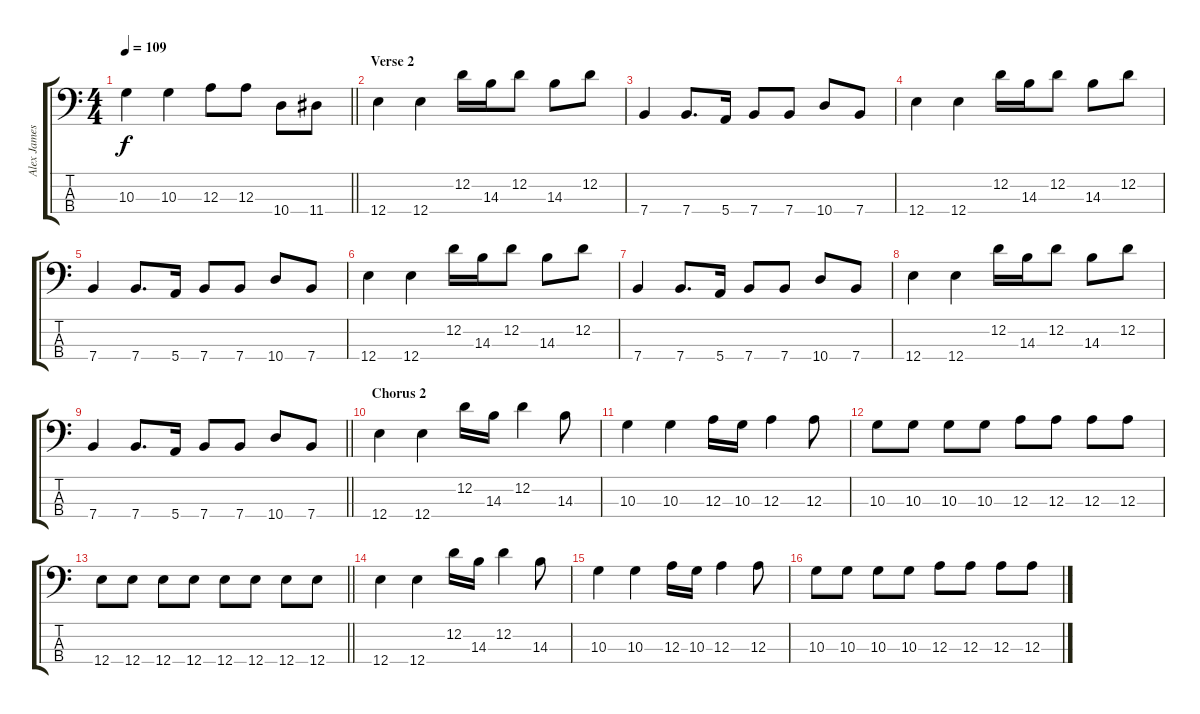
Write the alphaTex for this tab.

\track ("Alex James - Bass" "Alex James") {instrument electricbassfinger}
\staff {score tabs}
\tuning (G2 D2 A1 E1) {hide}
\ts (4 4)
\tempo 109
\clef f4
\barLineRight lightlight
\ks c
10.3.4{dy f} 10.3.4 12.3.8 12.3.8 10.4.8 11.4.8 |
\section ("" "Verse 2")
12.4.4 12.4.4 12.2.16 14.3.16 12.2.8 14.3.8 12.2.8 |
7.4.4 7.4.8{d} 5.4.16 7.4.8 7.4.8 10.4.8 7.4.8 |
12.4.4 12.4.4 12.2.16 14.3.16 12.2.8 14.3.8 12.2.8 |
7.4.4 7.4.8{d} 5.4.16 7.4.8 7.4.8 10.4.8 7.4.8 |
12.4.4 12.4.4 12.2.16 14.3.16 12.2.8 14.3.8 12.2.8 |
7.4.4 7.4.8{d} 5.4.16 7.4.8 7.4.8 10.4.8 7.4.8 |
12.4.4 12.4.4 12.2.16 14.3.16 12.2.8 14.3.8 12.2.8 |
\barLineRight lightlight
7.4.4 7.4.8{d} 5.4.16 7.4.8 7.4.8 10.4.8 7.4.8 |
\section ("" "Chorus 2")
12.4.4 12.4.4 12.2.16 14.3.16 12.2.4 14.3.8 |
10.3.4 10.3.4 12.3.16 10.3.16 12.3.4 12.3.8 |
10.3.8 10.3.8 10.3.8 10.3.8 12.3.8 12.3.8 12.3.8 12.3.8 |
\barLineRight lightlight
12.4.8 12.4.8 12.4.8 12.4.8 12.4.8 12.4.8 12.4.8 12.4.8 |
12.4.4 12.4.4 12.2.16 14.3.16 12.2.4 14.3.8 |
10.3.4 10.3.4 12.3.16 10.3.16 12.3.4 12.3.8 |
10.3.8 10.3.8 10.3.8 10.3.8 12.3.8 12.3.8 12.3.8 12.3.8
